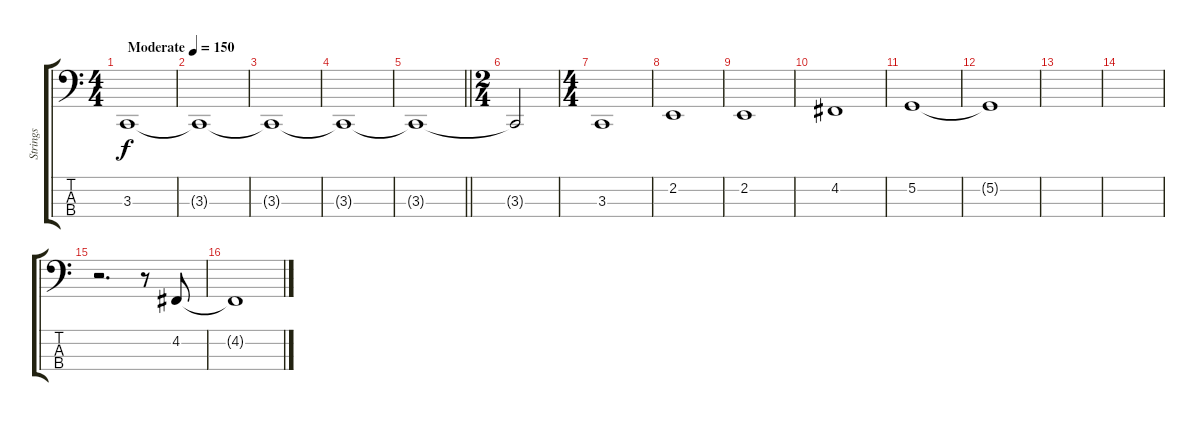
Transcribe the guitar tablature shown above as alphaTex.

\track ("Strings" "Strings") {instrument stringensemble1}
\staff {score tabs}
\tuning (G2 D2 A1 E1) {hide}
\ts (4 4)
\tempo (150 "Moderate")
\clef f4
\ks c
3.3.1{dy f instrument stringensemble1} |
3.3{t}.1 |
3.3{t}.1 |
3.3{t}.1 |
\barLineRight lightlight
3.3{t}.1 |
\ts (2 4)
3.3{t}.2 |
\ts (4 4)
3.3.1 |
2.2.1 |
2.2.1 |
4.2.1 |
5.2.1 |
5.2{t}.1 |
|
|
r.2{d} r.8 4.2.8 |
4.2{t}.1
